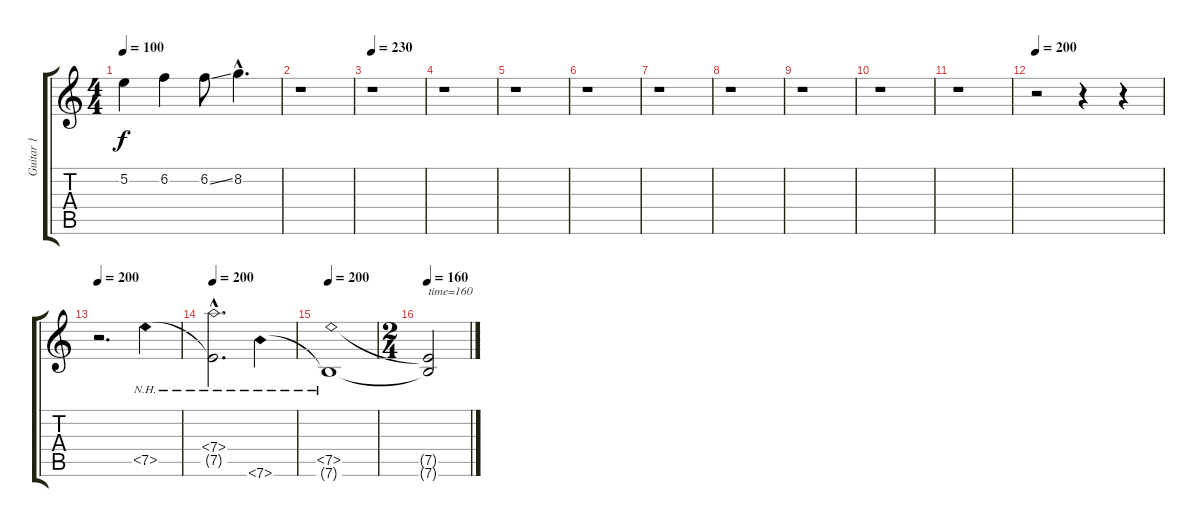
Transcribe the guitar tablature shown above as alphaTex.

\track ("Guitar 1" "Guitar 1") {instrument distortionguitar}
\staff {score tabs}
\tuning (E4 B3 G3 D3 A2 E2) {hide}
\ts (4 4)
\tempo 100
\clef g2
\ks c
5.2.4{dy f} 6.2.4 6.2{ss}.8 8.2{hac}.4{d} |
r.1 |
\tempo 230
r.1 |
r.1 |
r.1 |
r.1 |
r.1 |
r.1 |
r.1 |
r.1 |
r.1 |
\tempo 200
r.2{volume 13} r.4 r.4 |
\tempo 200
r.2{d} 7.5{nh}.4 |
\tempo 200
(7.4{nh hac} 7.5{hac t}).2{d} 7.6{nh}.4 |
\tempo 200
(7.5{nh} 7.6{t}).1 |
\ts (2 4)
\tempo 160
(7.5{t} 7.6{t}).2{txt "time=160"}
